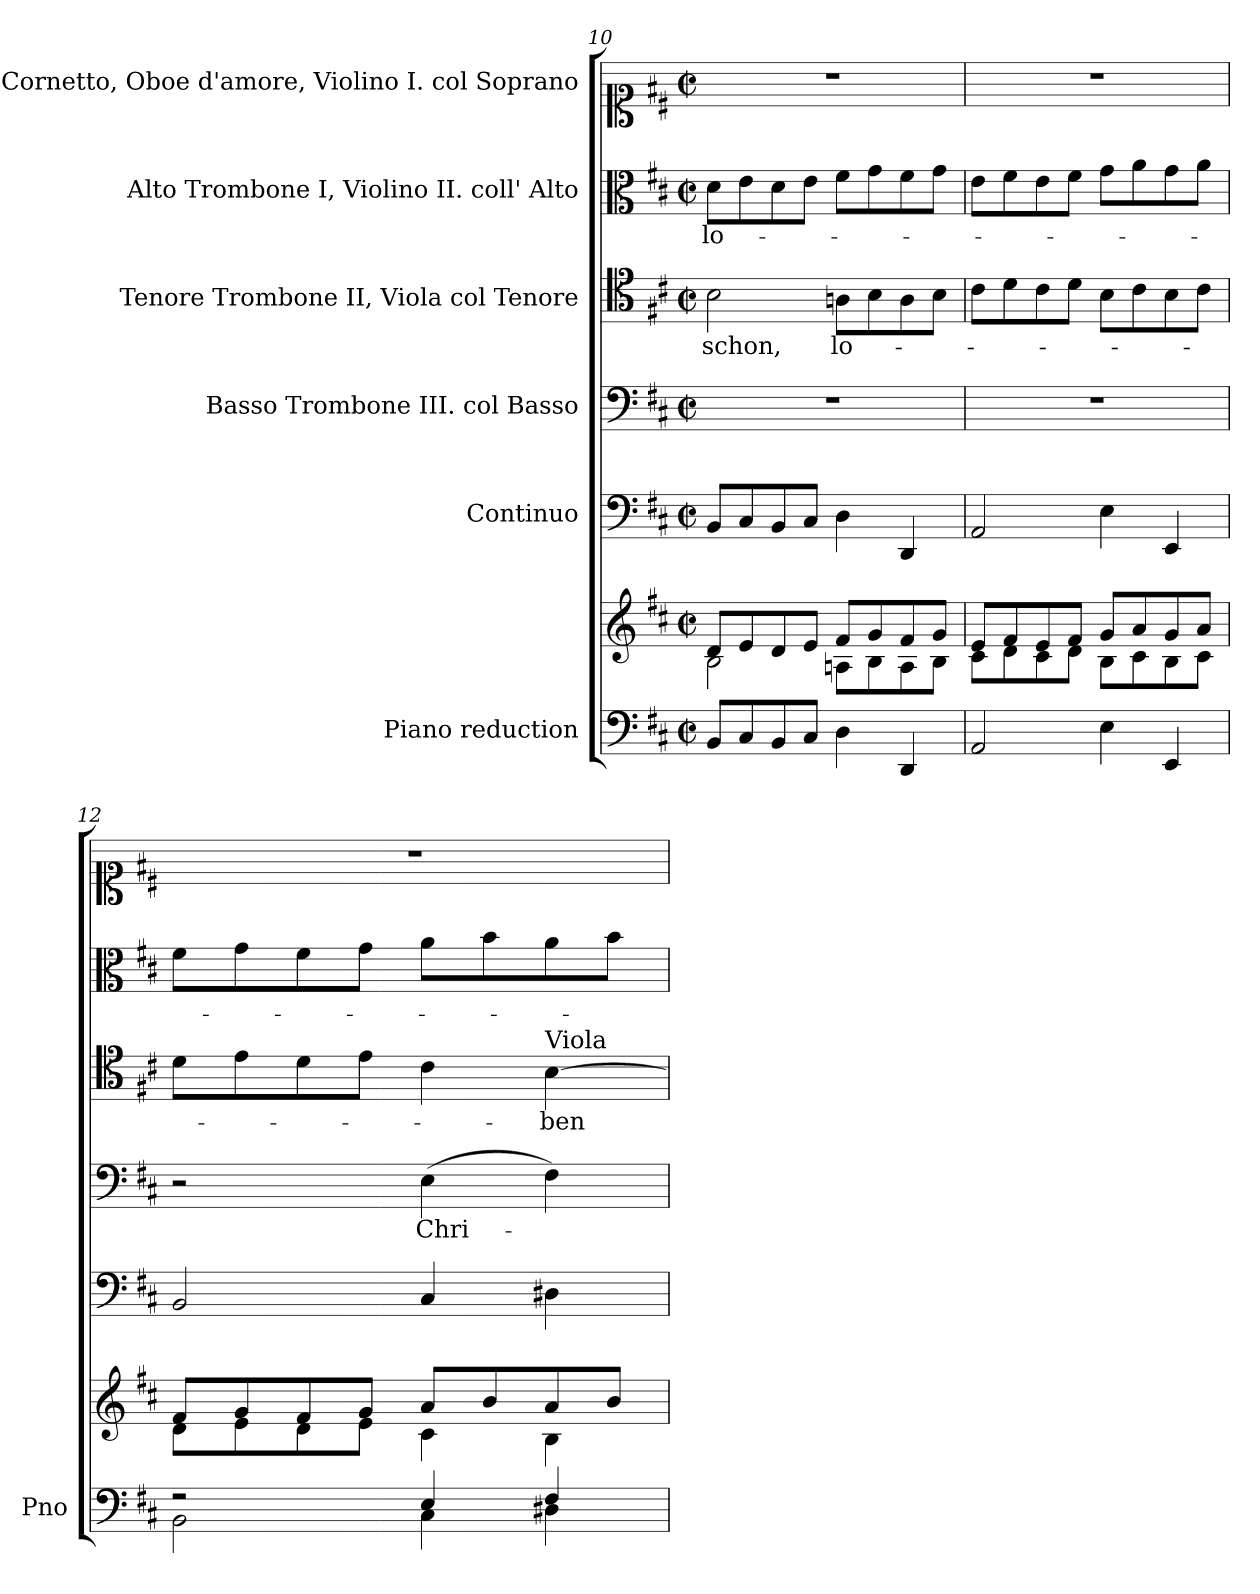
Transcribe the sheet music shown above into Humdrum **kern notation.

**kern	**kern	**kern	**kern	**text	**kern	**text	**kern	**text	**kern
*part6	*part6	*part5	*part4	*part4	*part3	*part3	*part2	*part2	*part1
*staff7	*staff6	*staff5	*staff4	*staff4	*staff3	*staff3	*staff2	*staff2	*staff1
*I"Piano reduction	*	*I"Continuo	*I"Basso  Trombone III. col Basso	*	*I"Tenore Trombone II, Viola col Tenore	*	*I"Alto Trombone I, Violino II.  coll' Alto	*	*I"Soprano Cornetto, Oboe d'amore, Violino I. col Soprano
*I'Pno	*	*	*	*	*	*	*	*	*
*clefF4	*clefG2	*clefF4	*clefF4	*	*clefC4	*	*clefC3	*	*clefC1
*k[f#c#]	*k[f#c#]	*k[f#c#]	*k[f#c#]	*	*k[f#c#]	*	*k[f#c#]	*	*k[f#c#]
*M2/2	*M2/2	*M2/2	*M2/2	*	*M2/2	*	*M2/2	*	*M2/2
*met(c|)	*met(c|)	*met(c|)	*met(c|)	*	*met(c|)	*	*met(c|)	*	*met(c|)
=10	=10	=10	=10	=10	=10	=10	=10	=10	=10
*	*^	*	*	*	*	*	*	*	*
!	!	!	!	!	!	!	!LO:LY:b	!	!LO:LY:b	!
8BB/L	8d/L	2B\	8BB/L	1r	.	2B\	schon,	8d\L	lo-	1r
8C#/	8e/	.	8C#/	.	.	.	.	8e\	.	.
8BB/	8d/	.	8BB/	.	.	.	.	8d\	.	.
8C#/J	8e/J	.	8C#/J	.	.	.	.	8e\J	.	.
!	!	!	!	!	!	!	!LO:LY:b	!	!	!
4D\	8f#/L	8An\L	4D\	.	.	8An\L	lo-	8f#\L	.	.
.	8g/	8B\	.	.	.	8B\	.	8g\	.	.
4DD/	8f#/	8A\	4DD/	.	.	8A\	.	8f#\	.	.
.	8g/J	8B\J	.	.	.	8B\J	.	8g\J	.	.
=11	=11	=11	=11	=11	=11	=11	=11	=11	=11	=11
2AA/	8e/L	8c#\L	2AA/	1r	.	8c#\L	.	8e\L	.	1r
.	8f#/	8d\	.	.	.	8d\	.	8f#\	.	.
.	8e/	8c#\	.	.	.	8c#\	.	8e\	.	.
.	8f#/J	8d\J	.	.	.	8d\J	.	8f#\J	.	.
4E\	8g/L	8B\L	4E\	.	.	8B\L	.	8g\L	.	.
.	8a/	8c#\	.	.	.	8c#\	.	8a\	.	.
4EE/	8g/	8B\	4EE/	.	.	8B\	.	8g\	.	.
.	8a/J	8c#\J	.	.	.	8c#\J	.	8a\J	.	.
!!LO:PB:g=z
=12	=12	=12	=12	=12	=12	=12	=12	=12	=12	=12
*^	*	*	*	*	*	*	*	*	*	*
2r	2BB\	8f#/L	8d\L	2BB/	2r	.	8d\L	.	8f#\L	.	1r
.	.	8g/	8e\	.	.	.	8e\	.	8g\	.	.
.	.	8f#/	8d\	.	.	.	8d\	.	8f#\	.	.
.	.	8g/J	8e\J	.	.	.	8e\J	.	8g\J	.	.
!	!	!	!	!	!	!LO:LY:b	!	!	!	!	!
4E/	4C#\	8a/L	4c#\	4C#/	(>4E\	Chri-	4c#\	.	8a\L	.	.
.	.	8b/	.	.	.	.	.	.	8b\	.	.
!	!	!	!	!	!	!	!LO:TX:a:t=Viola	!	!	!	!
!	!	!	!	!	!	!	!	!LO:LY:b	!	!	!
4F#/	4D#X\	8a/	4B\	4D#X\	4F#\)	.	[4B\	-ben	8a\	.	.
.	.	8b/J	.	.	.	.	.	.	8b\J	.	.
*v	*v	*	*	*	*	*	*	*	*	*	*
*	*v	*v	*	*	*	*	*	*	*	*
=	=	=	=	=	=	=	=	=	=
*-	*-	*-	*-	*-	*-	*-	*-	*-	*-
